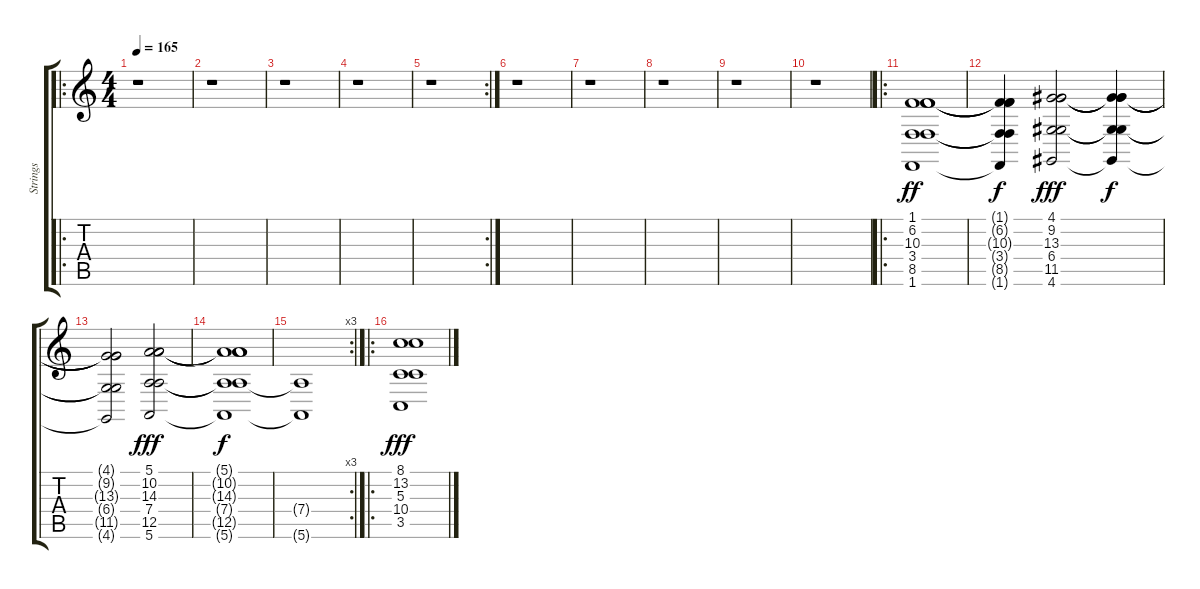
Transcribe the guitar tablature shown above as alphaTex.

\track ("Strings" "Strings") {instrument synthstrings2}
\staff {score tabs}
\tuning (E4 B3 G3 D3 A2 E2) {hide}
\ro
\ts (4 4)
\tempo 165
\clef g2
\ks c
r.1{dy ff instrument synthstrings2} |
r.1 |
r.1 |
r.1 |
\rc 2
r.1 |
r.1 |
r.1 |
r.1 |
r.1 |
r.1 |
\ro
(1.1 6.2 10.3 3.4 8.5 1.6).1 |
(1.1{t} 6.2{t} 10.3{t} 3.4{t} 8.5{t} 1.6{t}).4{dy f} (4.1 9.2 13.3 6.4 11.5 4.6).2{dy fff} (4.1{t} 9.2{t} 13.3{t} 6.4{t} 11.5{t} 4.6{t}).4{dy f} |
(4.1{t} 9.2{t} 13.3{t} 6.4{t} 11.5{t} 4.6{t}).2 (5.1 10.2 14.3 7.4 12.5 5.6).2{dy fff} |
(5.1{t} 10.2{t} 14.3{t} 7.4{t} 12.5{t} 5.6{t}).1{dy f} |
\rc 3
(7.4{t} 5.6{t}).1 |
\ro
(8.1 13.2 5.3 10.4 3.5).1{dy fff}
